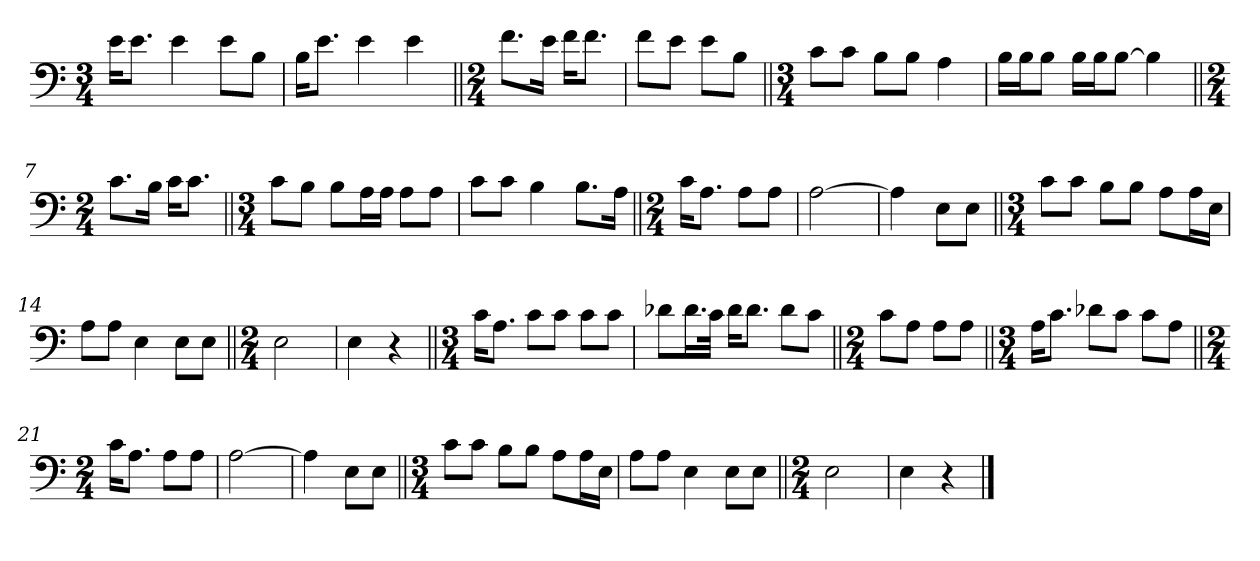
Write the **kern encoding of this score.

**kern
*part1
*staff1
*clefF4
*k[]
*M3/4
*MM58
=1
16e\KL
8.e\J
4e\
8e\L
8B\J
=2
16B\KL
8.e\J
4e\
4e\
=3||
*M2/4
8.f\L
16e\Jk
16f\KL
8.f\J
=4
8f\L
8e\J
8e\L
8B\J
=5||
*M3/4
8c\L
8c\J
8B\L
8B\J
4A\
=6
16B\LL
16B\J
8B\J
16B\LL
16B\J
[8B\J
4B\]
!!LO:LB:g=z
=7||
*M2/4
8.c\L
16B\Jk
16c\KL
8.c\J
=8||
*M3/4
8c\L
8B\J
8B\L
16A\L
16A\JJ
8A\L
8A\J
=9
8c\L
8c\J
4B\
8.B\L
16A\Jk
=10||
*M2/4
16c\KL
8.A\J
8A\L
8A\J
=11
[2A\
=12
4A\]
8E\L
8E\J
=13||
*M3/4
8c\L
8c\J
8B\L
8B\J
8A\L
16A\L
16E\JJ
!!LO:LB:g=z
=14
8A\L
8A\J
4E\
8E\L
8E\J
=15||
*M2/4
2E\
=16
4E\
4r
=17||
*M3/4
16c\KL
8.A\J
8c\L
8c\J
8c\L
8c\J
=18
8d-X\L
16.d-\L
32c\JJk
16d-\KL
8.d-\J
8d-\L
8c\J
=19||
*M2/4
8c\L
8A\J
8A\L
8A\J
=20||
*M3/4
16A\KL
8.c\J
8d-X\L
8c\J
8c\L
8A\J
!!LO:LB:g=z
=21||
*M2/4
16c\KL
8.A\J
8A\L
8A\J
=22
[2A\
=23
4A\]
8E\L
8E\J
=24||
*M3/4
8c\L
8c\J
8B\L
8B\J
8A\L
16A\L
16E\JJ
=25
8A\L
8A\J
4E\
8E\L
8E\J
=26||
*M2/4
2E\
=27
4E\
4r
==
*-
